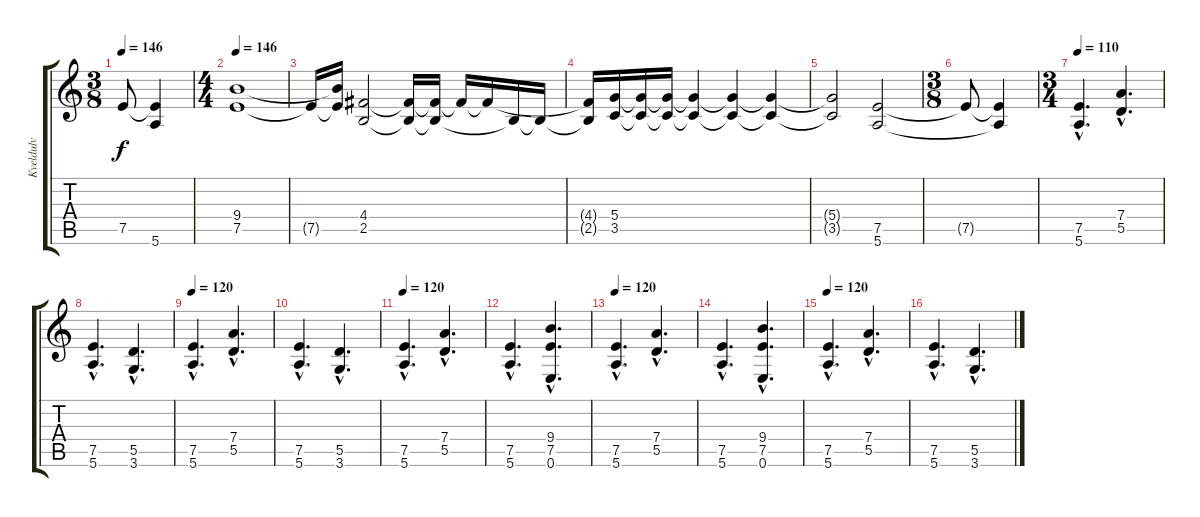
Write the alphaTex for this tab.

\track ("Kveldulv" "Kveldulv") {instrument distortionguitar}
\staff {score tabs}
\tuning (E4 B3 G3 D3 A2 E2) {hide}
\ts (3 8)
\tempo 146
\clef g2
\ks c
7.5{t}.8{dy f} (7.5{t} 5.6{t}).4 |
\ts (4 4)
\tempo 146
(9.4 7.5).1 |
7.5{t}.16 (9.4{t} 7.5{t}).16 (4.4 2.5).2 (4.4{t} 2.5{t}).16 (4.4{t} 2.5{t}).16 4.4{t}.16 4.4{t}.16 2.5{t}.16 2.5{t}.16 |
(4.4{t} 2.5{t}).16 (5.4 3.5).16 (5.4{t} 3.5{t}).16 (5.4{t} 3.5{t}).16 (5.4{t} 3.5{t}).4 (5.4{t} 3.5{t}).4 (5.4{t} 3.5{t}).4 |
(5.4{t} 3.5{t}).2 (7.5 5.6).2 |
\ts (3 8)
7.5{t}.8 (7.5{t} 5.6{t}).4 |
\ts (3 4)
\tempo 110
(7.5{hac} 5.6{hac}).4{d} (7.4{hac} 5.5{hac}).4{d} |
(7.5{hac} 5.6{hac}).4{d} (5.5{hac} 3.6{hac}).4{d} |
\tempo 120
(7.5{hac} 5.6{hac}).4{d} (7.4{hac} 5.5{hac}).4{d} |
(7.5{hac} 5.6{hac}).4{d} (5.5{hac} 3.6{hac}).4{d} |
\tempo 120
(7.5{hac} 5.6{hac}).4{d} (7.4{hac} 5.5{hac}).4{d} |
(7.5{hac} 5.6{hac}).4{d} (9.4{hac} 7.5{hac} 0.6{hac}).4{d} |
\tempo 120
(7.5{hac} 5.6{hac}).4{d} (7.4{hac} 5.5{hac}).4{d} |
(7.5{hac} 5.6{hac}).4{d} (9.4{hac} 7.5{hac} 0.6{hac}).4{d} |
\tempo 120
(7.5{hac} 5.6{hac}).4{d} (7.4{hac} 5.5{hac}).4{d} |
(7.5{hac} 5.6{hac}).4{d} (5.5{hac} 3.6{hac}).4{d}
